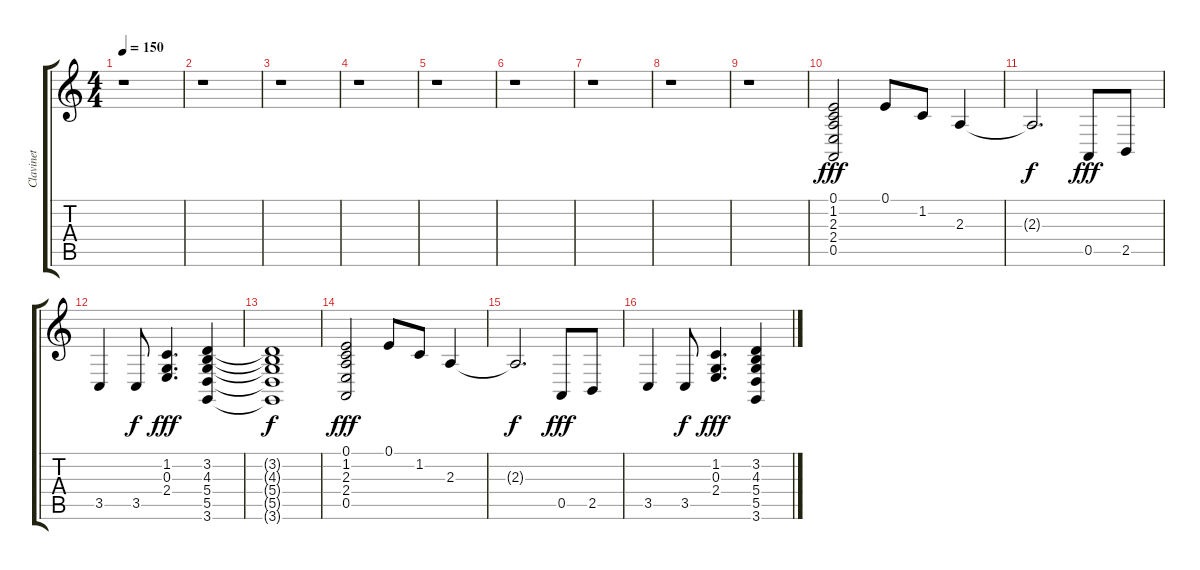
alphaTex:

\track ("Clavinet" "Clavinet") {instrument clavinet}
\staff {score tabs}
\tuning (E4 B3 G3 D3 A2 E2) {hide}
\ts (4 4)
\tempo 150
\clef g2
\ks c
r.1{dy f} |
r.1 |
r.1 |
r.1 |
r.1 |
r.1 |
r.1 |
r.1 |
r.1 |
(0.1 1.2 2.3 2.4 0.5).2{dy fff} 0.1.8 1.2.8 2.3.4 |
2.3{t}.2{d dy f} 0.5.8{dy fff} 2.5.8 |
3.5.4 3.5.8{dy f} (1.2 0.3 2.4).4{d dy fff} (3.2 4.3 5.4 5.5 3.6).4 |
(3.2{t} 4.3{t} 5.4{t} 5.5{t} 3.6{t}).1{dy f} |
(0.1 1.2 2.3 2.4 0.5).2{dy fff} 0.1.8 1.2.8 2.3.4 |
2.3{t}.2{d dy f} 0.5.8{dy fff} 2.5.8 |
3.5.4 3.5.8{dy f} (1.2 0.3 2.4).4{d dy fff} (3.2 4.3 5.4 5.5 3.6).4
